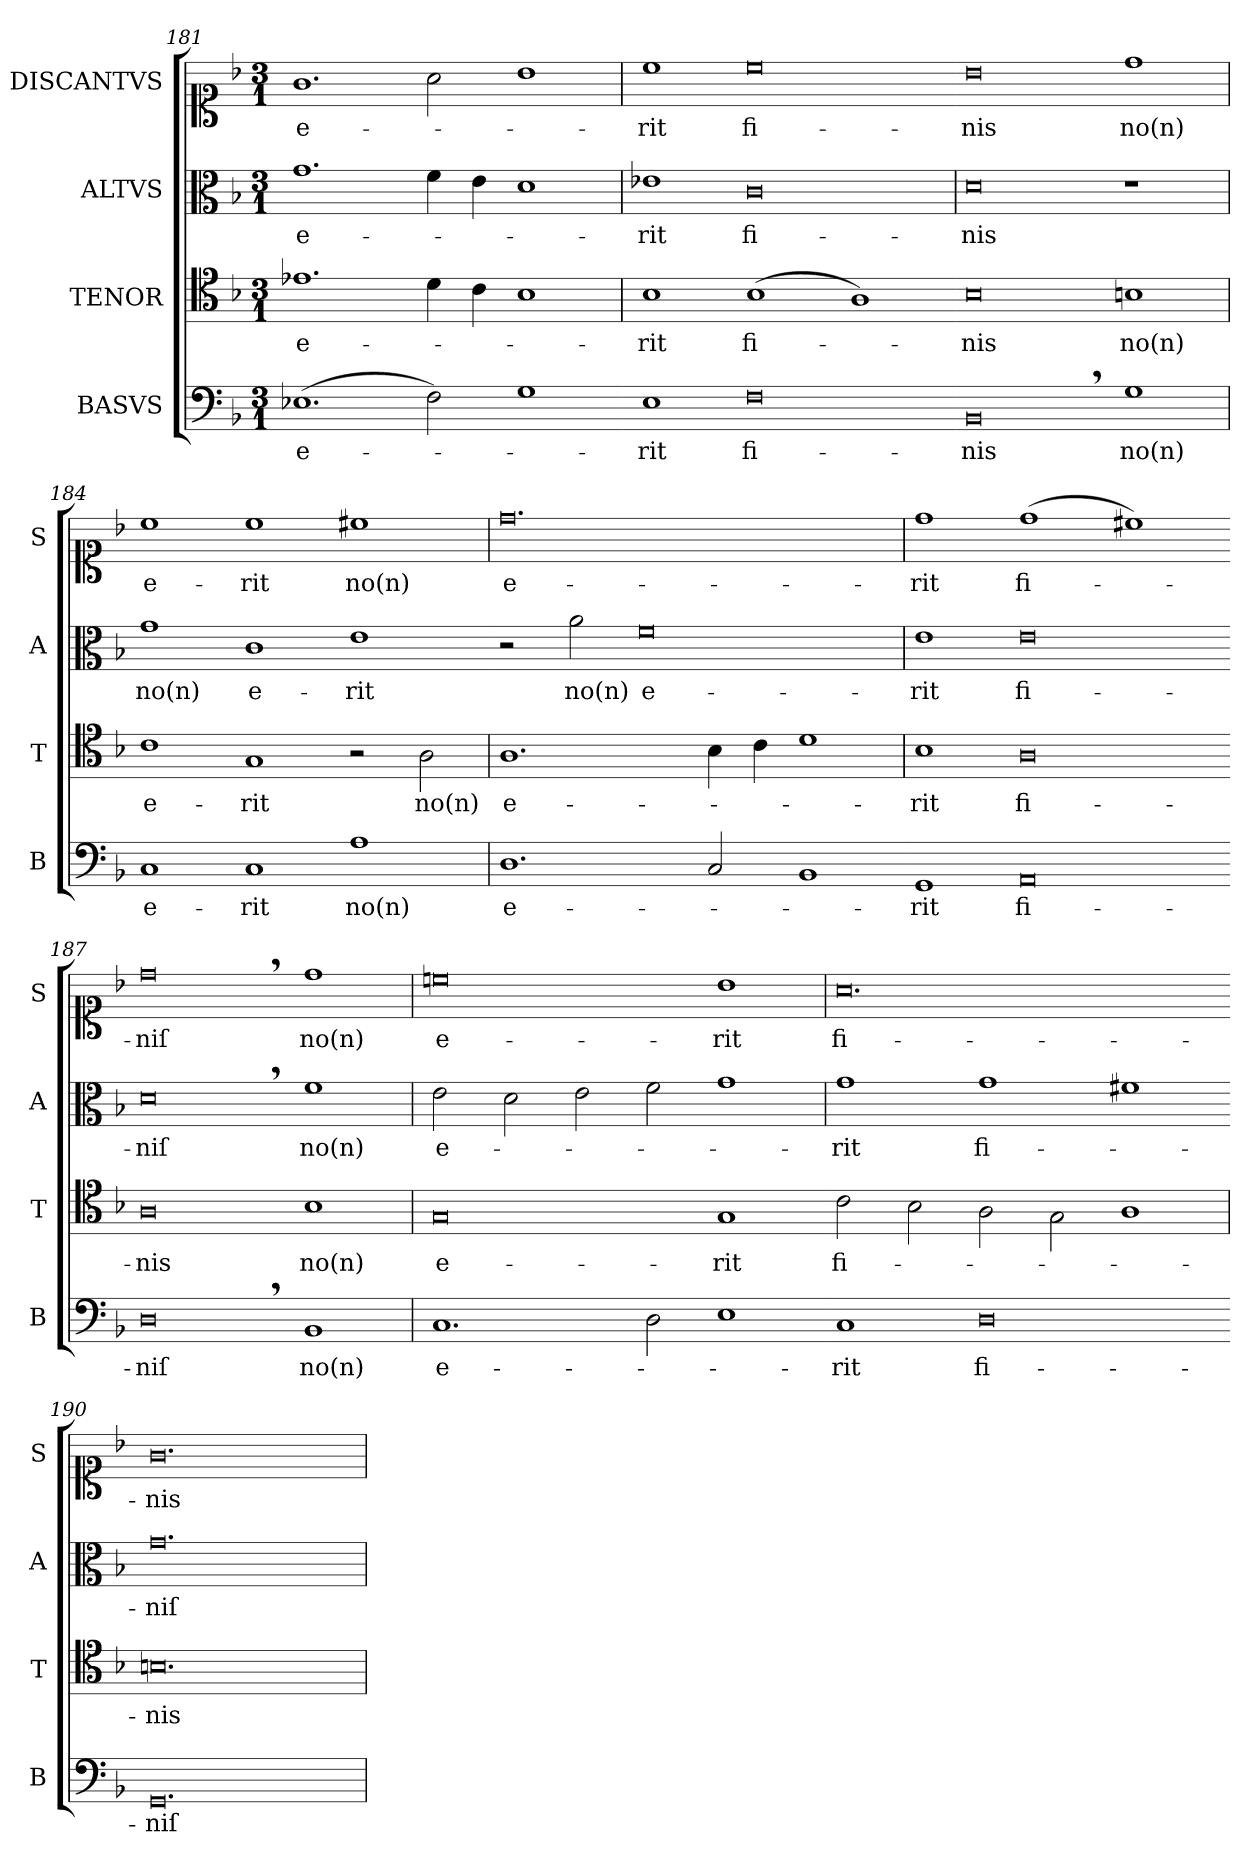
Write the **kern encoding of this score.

**kern	**text	**kern	**text	**kern	**text	**kern	**text
*part4	*part4	*part3	*part3	*part2	*part2	*part1	*part1
*staff4	*staff4	*staff3	*staff3	*staff2	*staff2	*staff1	*staff1
*I"BASVS	*	*I"TENOR	*	*I"ALTVS	*	*I"DISCANTVS	*
*I'B	*	*I'T	*	*I'A	*	*I'S	*
*clefF4	*	*clefC4	*	*clefC3	*	*clefC1	*
*k[b-]	*	*k[b-]	*	*k[b-]	*	*k[b-]	*
*G:dor	*	*G:dor	*	*G:dor	*	*G:dor	*
*M3/1	*	*M3/1	*	*M3/1	*	*M3/1	*
=181	=181	=181	=181	=181	=181	=181	=181
(1.E-X	e-	1.e-X	e-	1.g	e-	1.g	e-
2F\)	.	4d\	.	4f\	.	2a\	.
.	.	4c\	.	4e\	.	.	.
1G	.	1B-	.	1d	.	1b-	.
=182-	=182	=182	=182	=182	=182	=182	=182
1E-	-rit	1B-	-rit	1e-X	-rit	1cc	-rit
0F	fi-	(<1B-	fi-	0c	fi-	0cc	fi-
.	.	1A)	.	.	.	.	.
=183-	=183-	=183-	=183-	=183	=183-	=183-	=183-
0BB-,<	-nis	0B-	-nis	0d	-nis	0b-	-nis
1G	no(n)	1Bn	no(n)	1r	.	1dd	no(n)
=184	=184	=184	=184	=184	=184	=184	=184
1C	e-	1c	e-	1g	no(n)	1cc	e-
1C	-rit	1G	-rit	1c	e-	1cc	-rit
!	!LO:LY:i	!	!	!	!	!	!
1A	no(n)	2r	.	1e	-rit	1cc#X	no(n)
.	.	2A\	no(n)	.	.	.	.
=185	=185	=185	=185	=185-	=185	=185	=185
!	!LO:LY:i	!	!	!	!	!	!
1.D	e-	1.A	e-	2r	.	0.dd	e-
!	!	!	!	!	!LO:LY:i	!	!
.	.	.	.	2a\	no(n)	.	.
!	!	!	!	!	!LO:LY:i	!	!
.	.	.	.	0f	e-	.	.
2C/	.	4B-\	.	.	.	.	.
.	.	4c\	.	.	.	.	.
1BB-	.	1d	.	.	.	.	.
=186-	=186	=186	=186	=186	=186	=186	=186
!	!LO:LY:i	!	!	!	!LO:LY:i	!	!
1GG	-rit	1B-	-rit	1e	-rit	1dd	-rit
0AA	fi-	0A	fi-	0e	fi-	(<1dd	fi-
.	.	.	.	.	.	1cc#X)	.
=187-	=187-	=187-	=187-	=187-	=187-	=187-	=187-
0D,<	-niſ	0A	-nis	0d,<	-niſ	0dd,<	-niſ
!	!LO:LY:i	!	!LO:LY:i	!	!LO:LY:i	!	!
1BB-	no(n)	1B-	no(n)	1f	no(n)	1dd	no(n)
=188	=188	=188	=188	=188	=188	=188	=188
!	!LO:LY:i	!	!LO:LY:i	!	!LO:LY:i	!	!
1.C	e-	0G	e-	2e\	e-	0ccn	e-
.	.	.	.	2d\	.	.	.
.	.	.	.	2e\	.	.	.
2D\	.	.	.	2f\	.	.	.
!	!	!	!LO:LY:i	!	!	!	!
1E	.	1G	-rit	1g	.	1b-	-rit
=189-	=189	=189-	=189	=189	=189	=189	=189
!	!LO:LY:i	!	!LO:LY:i	!	!LO:LY:i	!	!
1C	-rit	2c\	fi-	1g	-rit	0.a	fi-
.	.	2B-\	.	.	.	.	.
!	!LO:LY:i	!	!	!	!LO:LY:i	!	!
0D	fi-	2A\	.	1g	fi-	.	.
.	.	2G\	.	.	.	.	.
.	.	1A	.	1f#X	.	.	.
=190-	=190-	=190	=190-	=190-	=190-	=190-	=190-
!	!LO:LY:i	!	!LO:LY:i	!	!LO:LY:i	!	!
0.GG	-niſ	0.Bn	-nis	0.g	-niſ	0.g	-nis
=	=	=	=	=	=	=	=
*-	*-	*-	*-	*-	*-	*-	*-
